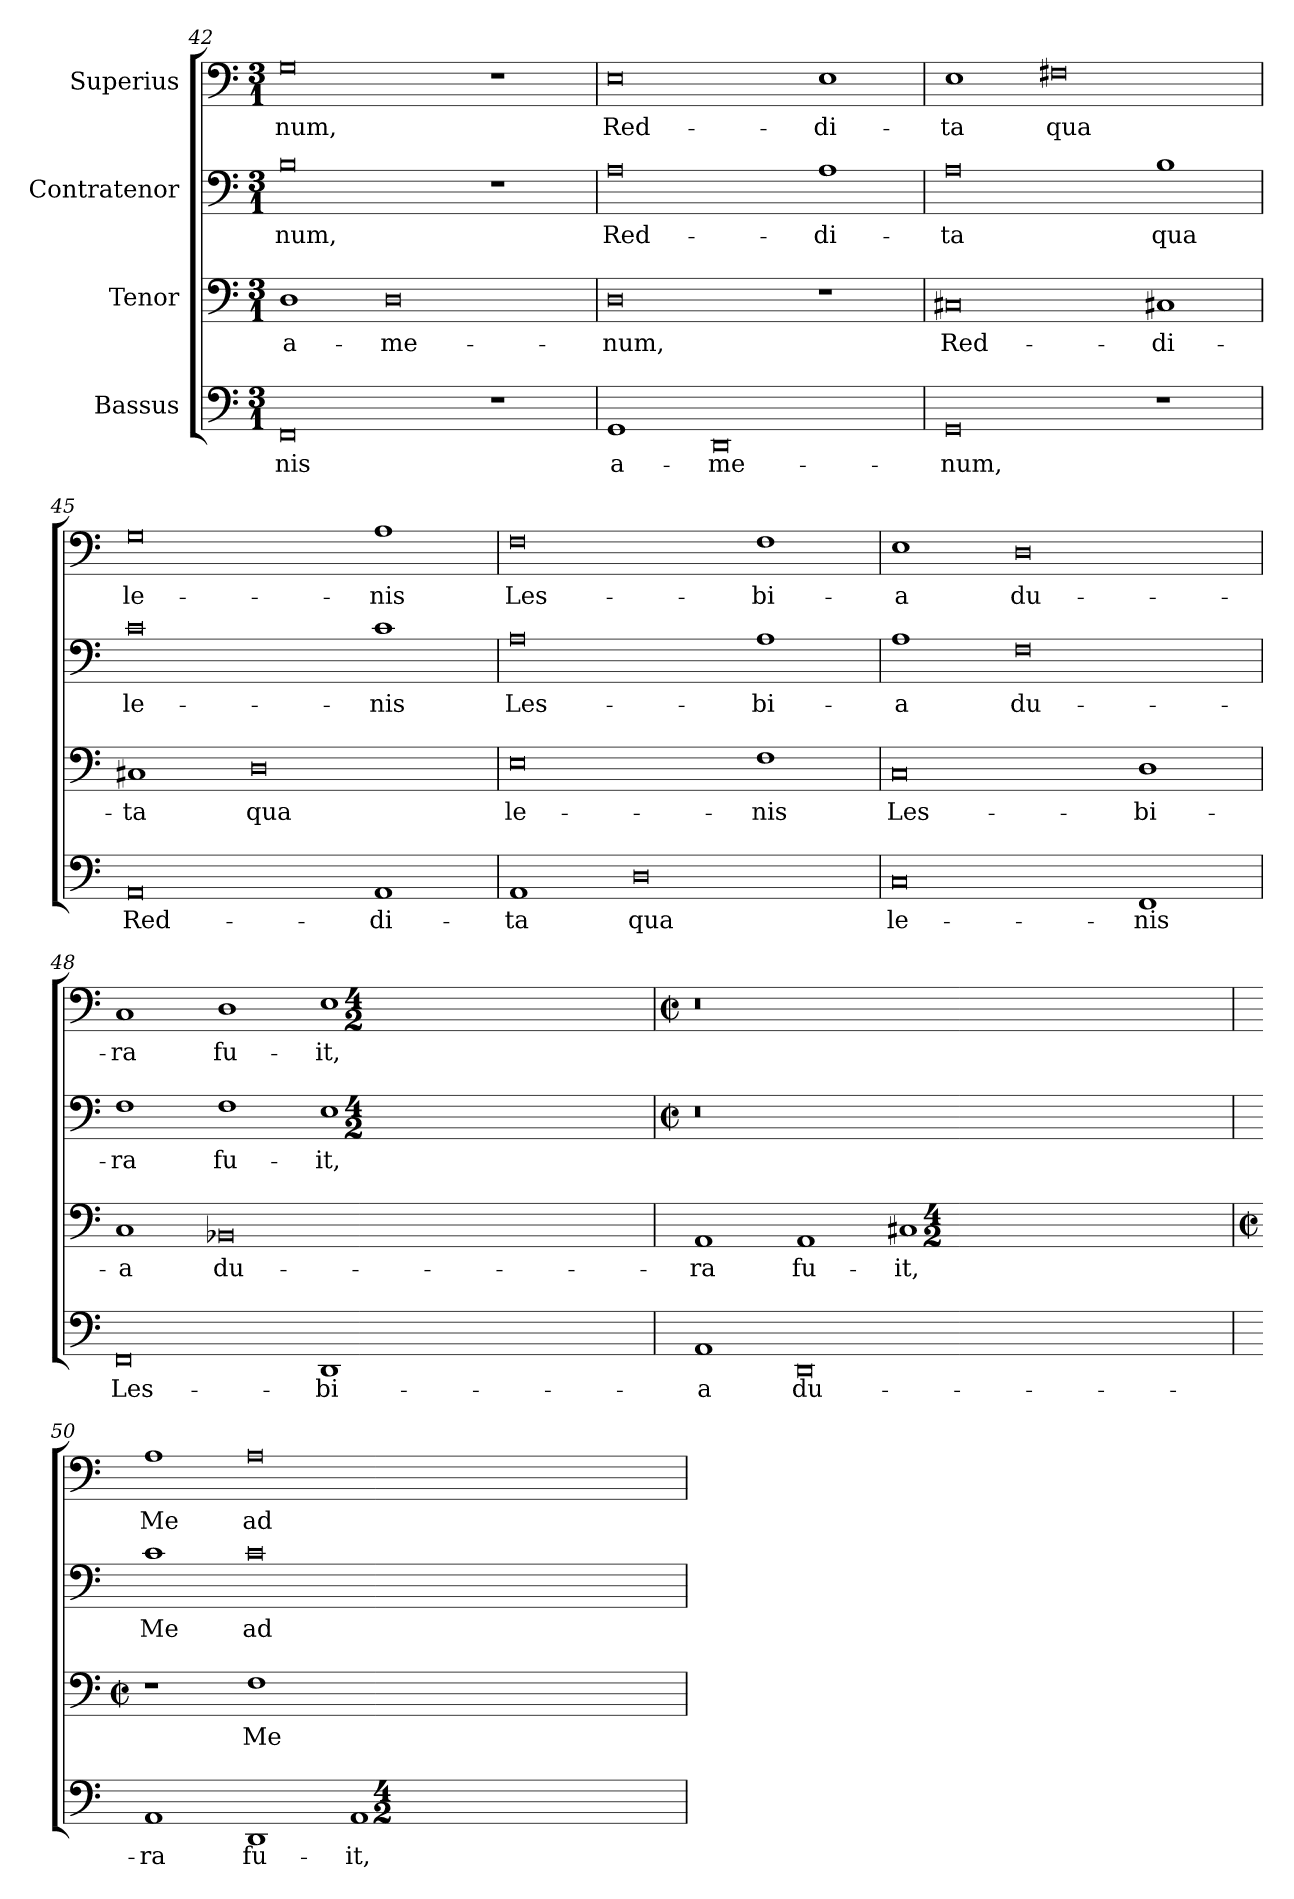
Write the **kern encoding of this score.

**kern	**text	**kern	**text	**kern	**text	**kern	**text
*part4	*part4	*part3	*part3	*part2	*part2	*part1	*part1
*staff4	*staff4	*staff3	*staff3	*staff2	*staff2	*staff1	*staff1
*I"Bassus	*	*I"Tenor	*	*I"Contratenor	*	*I"Superius	*
*clefF4	*	*clefF4	*	*clefF4	*	*clefF4	*
*k[]	*	*k[]	*	*k[]	*	*k[]	*
*C:	*	*C:	*	*C:	*	*C:	*
*M3/1	*	*M3/1	*	*M3/1	*	*M3/1	*
=42	=42	=42	=42	=42	=42	=42	=42
!	!LO:LY:b	!	!LO:LY:b	!	!LO:LY:b	!	!LO:LY:b
0FF	-nis	1D	a-	0B	-num,	0G	-num,
!	!	!	!LO:LY:b	!	!	!	!
.	.	0D	-me-	.	.	.	.
1r	.	.	.	1r	.	1r	.
=43	=43	=43	=43	=43	=43	=43	=43
!	!LO:LY:b	!	!LO:LY:b	!	!LO:LY:b	!	!LO:LY:b
1GG	a-	0D	-num,	0A	Red-	0E	Red-
!	!LO:LY:b	!	!	!	!	!	!
0DD	-me-	.	.	.	.	.	.
!	!	!	!	!	!LO:LY:b	!	!LO:LY:b
.	.	1r	.	1A	-di-	1E	-di-
=44	=44	=44	=44	=44	=44	=44	=44
!	!LO:LY:b	!	!LO:LY:b	!	!LO:LY:b	!	!LO:LY:b
0GG	-num,	0C#X	Red-	0A	-ta	1E	-ta
!	!	!	!	!	!	!	!LO:LY:b
.	.	.	.	.	.	0F#X	qua
!	!	!	!LO:LY:b	!	!LO:LY:b	!	!
1r	.	1C#X	-di-	1B	qua	.	.
=45	=45	=45	=45	=45	=45	=45	=45
!	!LO:LY:b	!	!LO:LY:b	!	!LO:LY:b	!	!LO:LY:b
0AA	Red-	1C#X	-ta	0c	le-	0G	le-
!	!	!	!LO:LY:b	!	!	!	!
.	.	0D	qua	.	.	.	.
!	!LO:LY:b	!	!	!	!LO:LY:b	!	!LO:LY:b
1AA	-di-	.	.	1c	-nis	1A	-nis
=46	=46	=46	=46	=46	=46	=46	=46
!	!LO:LY:b	!	!LO:LY:b	!	!LO:LY:b	!	!LO:LY:b
1AA	-ta	0E	le-	0A	Les-	0F	Les-
!	!LO:LY:b	!	!	!	!	!	!
0D	qua	.	.	.	.	.	.
!	!	!	!LO:LY:b	!	!LO:LY:b	!	!LO:LY:b
.	.	1F	-nis	1A	-bi-	1F	-bi-
=47	=47	=47	=47	=47	=47	=47	=47
!	!LO:LY:b	!	!LO:LY:b	!	!LO:LY:b	!	!LO:LY:b
0C	le-	0C	Les-	1A	-a	1E	-a
!	!	!	!	!	!LO:LY:b	!	!LO:LY:b
.	.	.	.	0F	du-	0D	du-
!	!LO:LY:b	!	!LO:LY:b	!	!	!	!
1FF	-nis	1D	-bi-	.	.	.	.
=48	=48	=48	=48	=48	=48	=48	=48
!	!LO:LY:b	!	!LO:LY:b	!	!LO:LY:b	!	!LO:LY:b
0FF	Les-	1C	-a	1F	-ra	1C	-ra
!	!	!	!LO:LY:b	!	!LO:LY:b	!	!LO:LY:b
.	.	0BB-X	du-	1F	fu-	1D	fu-
!	!LO:LY:b	!	!	!	!LO:LY:b	!	!LO:LY:b
1DD	-bi-	.	.	1E	-it,	1E	-it,
*	*	*	*	*M4/2	*	*M4/2	*
*	*	*	*	*met(c|)	*	*met(c|)	*
!!LO:LB:g=z
=49	=49	=49	=49	=49	=49	=49	=49
*	*	*	*	*M4/2	*	*M4/2	*
*	*	*	*	*met(c|)	*	*met(c|)	*
!	!	!	!	!	!	!LO:TX:a:t==	!
!	!LO:LY:b	!	!LO:LY:b	!	!	!	!
*	*	*	*	*	*	*^	*
1AA	-a	1AA	-ra	0r	.	0r	0ryy	.
!	!LO:LY:b	!	!LO:LY:b	!	!	!	!	!
0DD	du-	1AA	fu-	.	.	.	.	.
!	!	!	!LO:LY:b	!	!	!	!	!
.	.	1C#X	-it,	1ryy	.	1ryy	1ryy	.
*	*	*M4/2	*	*	*	*	*	*
*	*	*met(c|)	*	*	*	*	*	*
!!LO:LB:g=z	!!
=50	=50	=50	=50	=50	=50	=50	=50	=50
*	*	*M4/2	*	*	*	*	*	*
*	*	*met(c|)	*	*	*	*	*	*
!	!LO:LY:b	!	!	!	!LO:LY:b	!	!	!LO:LY:b
1AA	-ra	1r	.	1c	Me	1A	0ryy	Me
!	!LO:LY:b	!	!LO:LY:b	!	!LO:LY:b	!	!	!LO:LY:b
1DD	fu-	1F	Me	0c	ad-	0A	.	ad-
!	!LO:LY:b	!	!	!	!	!	!	!
1AA	-it,	1ryy	.	.	.	.	1ryy	.
*	*	*	*	*	*	*v	*v	*
*M4/2	*	*	*	*	*	*	*
*met(c|)	*	*	*	*	*	*	*
=	=	=	=	=	=	=	=
*-	*-	*-	*-	*-	*-	*-	*-
